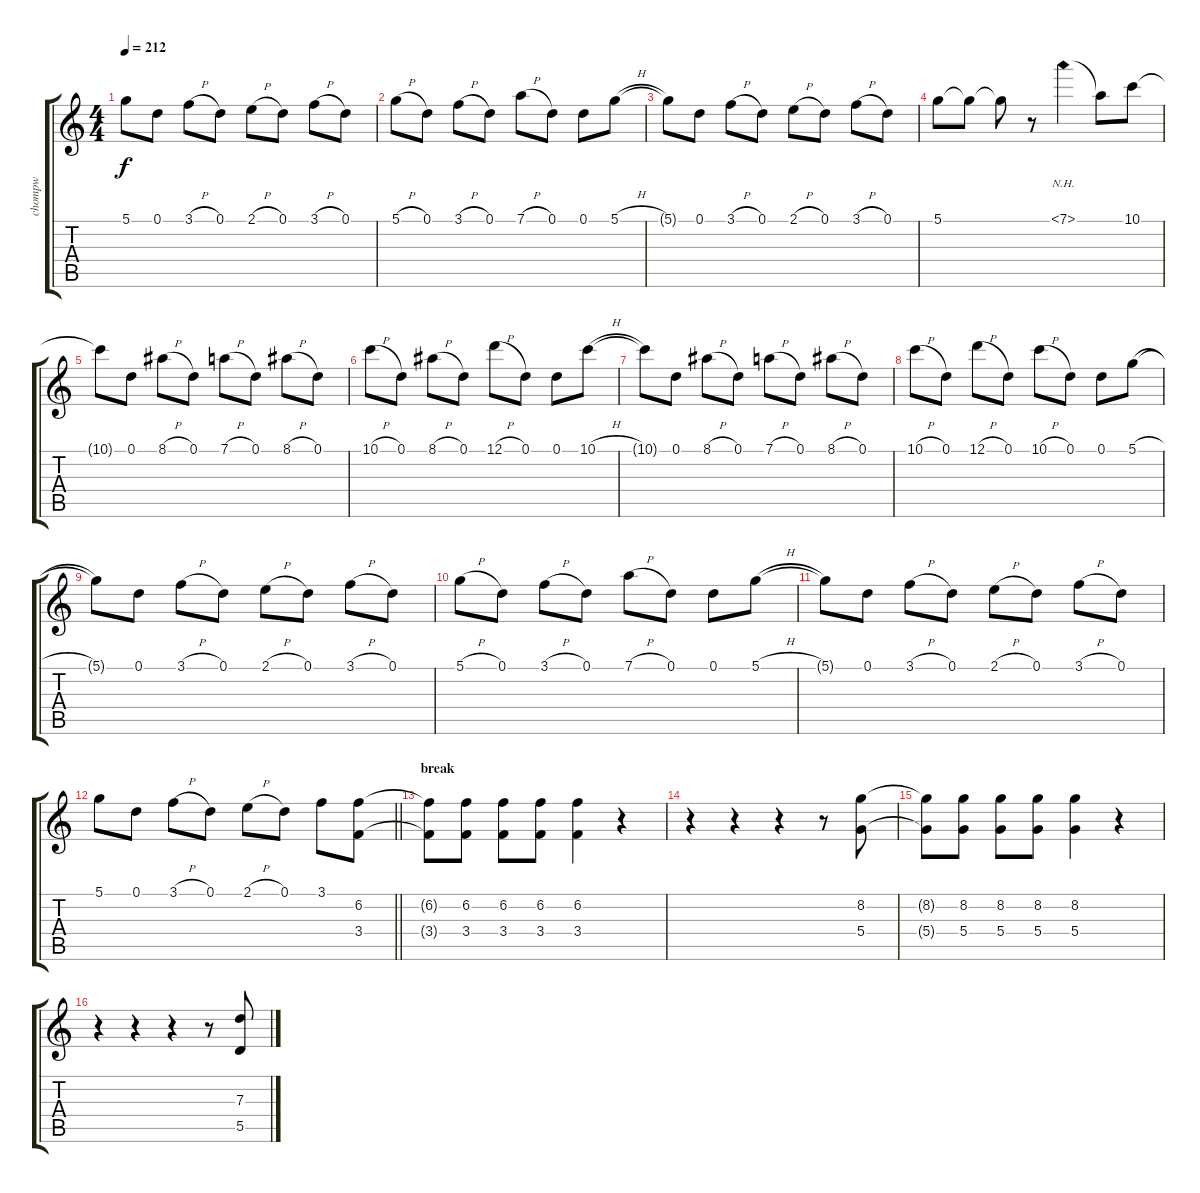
\track ("chompw" "chompw") {instrument distortionguitar}
\staff {score tabs}
\tuning (D4 B3 G3 D3 A2 D2) {hide}
\ts (4 4)
\tempo 212
\clef g2
\ks c
5.1{t}.8{dy f} 0.1.8 3.1{h}.8 0.1.8 2.1{h}.8 0.1.8 3.1{h}.8 0.1.8 |
5.1{h}.8 0.1.8 3.1{h}.8 0.1.8 7.1{h}.8 0.1.8 0.1.8 5.1{h}.8 |
5.1{t}.8 0.1.8 3.1{h}.8 0.1.8 2.1{h}.8 0.1.8 3.1{h}.8 0.1.8 |
5.1.8 5.1{t}.8 5.1{t}.8 r.8 7.1{nh}.4 7.1{t}.8 10.1.8 |
10.1{t}.8 0.1.8 8.1{h}.8 0.1.8 7.1{h}.8 0.1.8 8.1{h}.8 0.1.8 |
10.1{h}.8 0.1.8 8.1{h}.8 0.1.8 12.1{h}.8 0.1.8 0.1.8 10.1{h}.8 |
10.1{t}.8 0.1.8 8.1{h}.8 0.1.8 7.1{h}.8 0.1.8 8.1{h}.8 0.1.8 |
10.1{h}.8 0.1.8 12.1{h}.8 0.1.8 10.1{h}.8 0.1.8 0.1.8 5.1{h}.8 |
5.1{t}.8 0.1.8 3.1{h}.8 0.1.8 2.1{h}.8 0.1.8 3.1{h}.8 0.1.8 |
5.1{h}.8 0.1.8 3.1{h}.8 0.1.8 7.1{h}.8 0.1.8 0.1.8 5.1{h}.8 |
5.1{t}.8 0.1.8 3.1{h}.8 0.1.8 2.1{h}.8 0.1.8 3.1{h}.8 0.1.8 |
\barLineRight lightlight
5.1.8 0.1.8 3.1{h}.8 0.1.8 2.1{h}.8 0.1.8 3.1.8 (6.2 3.4).8 |
\section ("" "break")
(6.2{t} 3.4{t}).8 (6.2 3.4).8 (6.2 3.4).8 (6.2 3.4).8 (6.2 3.4).4 r.4 |
r.4 r.4 r.4 r.8 (8.2 5.4).8 |
(8.2{t} 5.4{t}).8 (8.2 5.4).8 (8.2 5.4).8 (8.2 5.4).8 (8.2 5.4).4 r.4 |
r.4 r.4 r.4 r.8 (7.3 5.5).8
